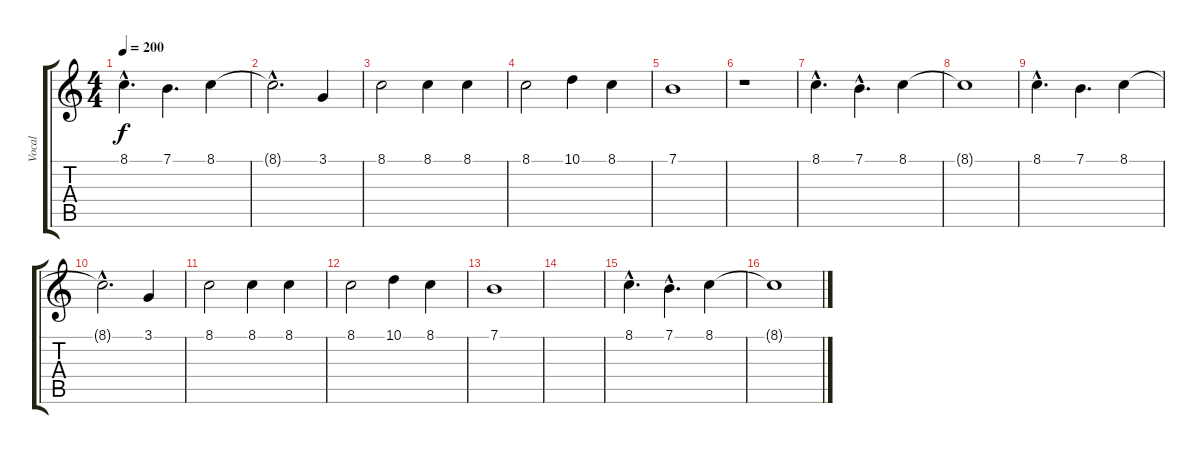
\track ("Vocal" "Vocal") {instrument violin}
\staff {score tabs}
\tuning (E4 B3 G3 D3 A2 E2) {hide}
\ts (4 4)
\tempo 200
\clef g2
\ks c
8.1{hac}.4{d dy f} 7.1.4{d} 8.1.4 |
8.1{hac t}.2{d} 3.1.4 |
8.1.2 8.1.4 8.1.4 |
8.1.2 10.1.4 8.1.4 |
7.1.1 |
r.1 |
8.1{hac}.4{d} 7.1{hac}.4{d} 8.1.4 |
8.1{t}.1 |
8.1{hac}.4{d} 7.1.4{d} 8.1.4 |
8.1{hac t}.2{d} 3.1.4 |
8.1.2 8.1.4 8.1.4 |
8.1.2 10.1.4 8.1.4 |
7.1.1 |
|
8.1{hac}.4{d} 7.1{hac}.4{d} 8.1.4 |
8.1{t}.1
